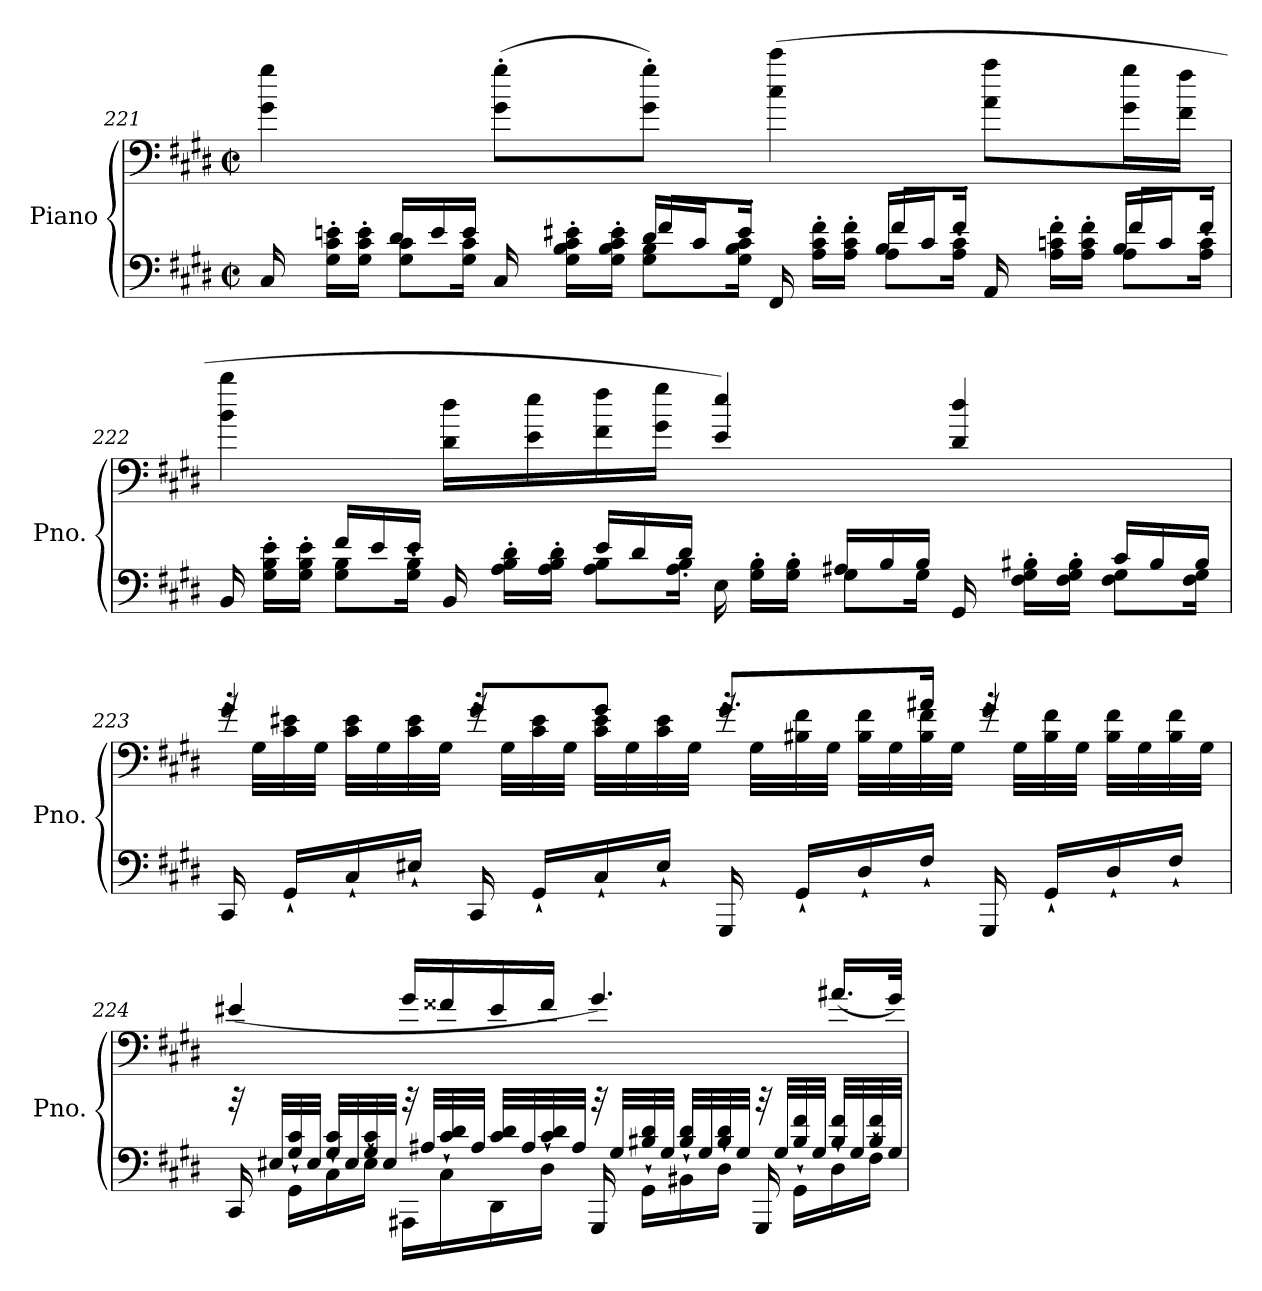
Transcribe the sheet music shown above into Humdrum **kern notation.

**kern	**kern
*part1	*part1
*staff2	*staff1
*I"Piano	*
*I'Pno.	*
!!LO:LB:g=z
*clefF4	*clefF4
*k[f#c#g#d#]	*k[f#c#g#d#]
*M2/2	*M2/2
*met(c|)	*met(c|)
*Xtuplet	*
=221	=221
*^	*
*	*^	*
24C#/	8ryy	4.ryy	4g#\ 4gg#\
24G#\' 24c#\' 24en\'LL	.	.	.
24G#\' 24c#\' 24e\'JJ	.	.	.
12G#\ 12c#\L	24d#/LL	.	.
.	24e/	.	.
24G#\' 24c#\'Jk	24e'/JJ	.	.
24C#/	8ryy	.	(8g#\' 8gg#\'L
24G#\' 24B\' 24c#\' 24e#X\'LL	.	.	.
24G#\' 24B\' 24c#\' 24e#\'JJ	.	.	.
12G#\ 12B\L	24d#/LL	12f#/L	8g#\' 8gg#\'J)
.	24c#/JJ	.	.
24G#\' 24B\' 24c#\'Jk	6ryy	24e#'/Jk	.
24FF#/	.	8ryy	(4cc#\ 4ccc#\
24A\' 24c#\' 24f#\'LL	.	.	.
24A\' 24c#\' 24f#\'JJ	.	.	.
12A\L	24B/LL	12f#/L	.
.	24c#/JJ	.	.
24A\' 24c#\'Jk	6ryy	24f#'/Jk	.
24AA/	.	8ryy	8a\ 8aa\L
24A\' 24cn\' 24f#\'LL	.	.	.
24A\' 24c\' 24f#\'JJ	.	.	.
12A\L	24B/LL	12f#/L	16g#\ 16gg#\L
.	24c/JJ	.	.
.	.	.	16f#\ 16ff#\JJ
24A\' 24c\'Jk	24ryy	24f#'/Jk	.
*	*v	*v	*
!!LO:LB:g=z
=222	=222	=222
24BB/	8ryy	4b\ 4bb\
24G#\' 24B\' 24e\'LL	.	.
24G#\' 24B\' 24e\'JJ	.	.
12G#\ 12B\L	24f#/LL	.
.	24e/	.
24G#\' 24B\'Jk	24e'/JJ	.
24BB/	8ryy	16d#\ 16dd#\LL
24A\' 24B\' 24d#\'LL	.	.
.	.	16e\ 16ee\
24A\' 24B\' 24d#\'JJ	.	.
12A\ 12B\L	24e/LL	16f#\ 16ff#\
.	24d#/	.
.	.	16g#\ 16gg#\JJ
24A\' 24B\'Jk	24d#'/JJ	.
24E\	8ryy	4e/ 4ee/)
24G#\' 24B\'LL	.	.
24G#\' 24B\'JJ	.	.
12G#\L	24A#X/LL	.
.	24B/	.
24G#'\Jk	24B'/JJ	.
24GG#/	8ryy	4d#/ 4dd#/
24F#\' 24G#\' 24B#X\'LL	.	.
24F#\' 24G#\' 24B#\'JJ	.	.
12F#\ 12G#\L	24c#/LL	.
.	24B#/	.
24F#\' 24G#\'Jk	24B#'/JJ	.
*v	*v	*
!!LO:LB:g=z
=223	=223
*	*^
16CC#/	4g#/	32rg
.	.	32G#\LLL
16GG#`/LL	.	32c#\ 32e#X\
.	.	32G#\JJJ
16C#`/	.	32c#\ 32e#\LLL
.	.	32G#\
16E#X`/JJ	.	32c#\ 32e#\
.	.	32G#\JJJ
16CC#/	8g#/L	32rg
.	.	32G#\LLL
16GG#`/LL	.	32c#\ 32e#\
.	.	32G#\JJJ
16C#`/	8g#/J	32c#\ 32e#\LLL
.	.	32G#\
16E#`/JJ	.	32c#\ 32e#\
.	.	32G#\JJJ
16GGG#/	8.g#/L	32rg
.	.	32G#\LLL
16GG#`/LL	.	32B#X\ 32f#\
.	.	32G#\JJJ
16D#`/	.	32B#\ 32f#\LLL
.	.	32G#\
16F#`/JJ	16a#X/Jk	32B#\ 32f#\
.	.	32G#\JJJ
16GGG#/	4g#/	32rg
.	.	32G#\LLL
16GG#`/LL	.	32B#\ 32f#\
.	.	32G#\JJJ
16D#`/	.	32B#\ 32f#\LLL
.	.	32G#\
16F#`/JJ	.	32B#\ 32f#\
.	.	32G#\JJJ
*	*v	*v
!!LO:LB:g=z
=224	=224
*^	*
16CC#/	32rb	(>4e#X/
.	32E#X/LLL	.
16GG#`\LL	32G#/ 32c#/	.
.	32E#/JJJ	.
16C#`\	32G#/ 32c#/LLL	.
.	32E#/	.
16E#`\JJ	32G#/ 32c#/	.
.	32E#/JJJ	.
16AAA#X\LL	32rb	16g#/LL
.	32A#X/LLL	.
16C#`\	32c#/ 32d#/	16f##X/
.	32A#/JJJ	.
16DD#\	32c#/ 32d#/LLL	16e#/
.	32A#/	.
16D#`\JJ	32c#/ 32d#/	16f##/JJ
.	32A#/JJJ	.
16GGG#/	32rb	4.g#/)
.	32G#/LLL	.
16GG#`\LL	32B#X/ 32d#/	.
.	32G#/JJJ	.
16BB#X`\	32B#/ 32d#/LLL	.
.	32G#/	.
16D#`\JJ	32B#/ 32d#/	.
.	32G#/JJJ	.
16GGG#/	32rb	.
.	32G#/LLL	.
16GG#`\LL	32B#/ 32f#/	.
.	32G#/JJJ	.
16D#`\	32B#/ 32f#/LLL	(>16.a#X/LL
.	32G#/	.
16F#`\JJ	32B#/ 32f#/	.
.	32G#/JJJ	32g#/JJk)
*v	*v	*
=	=
*-	*-
